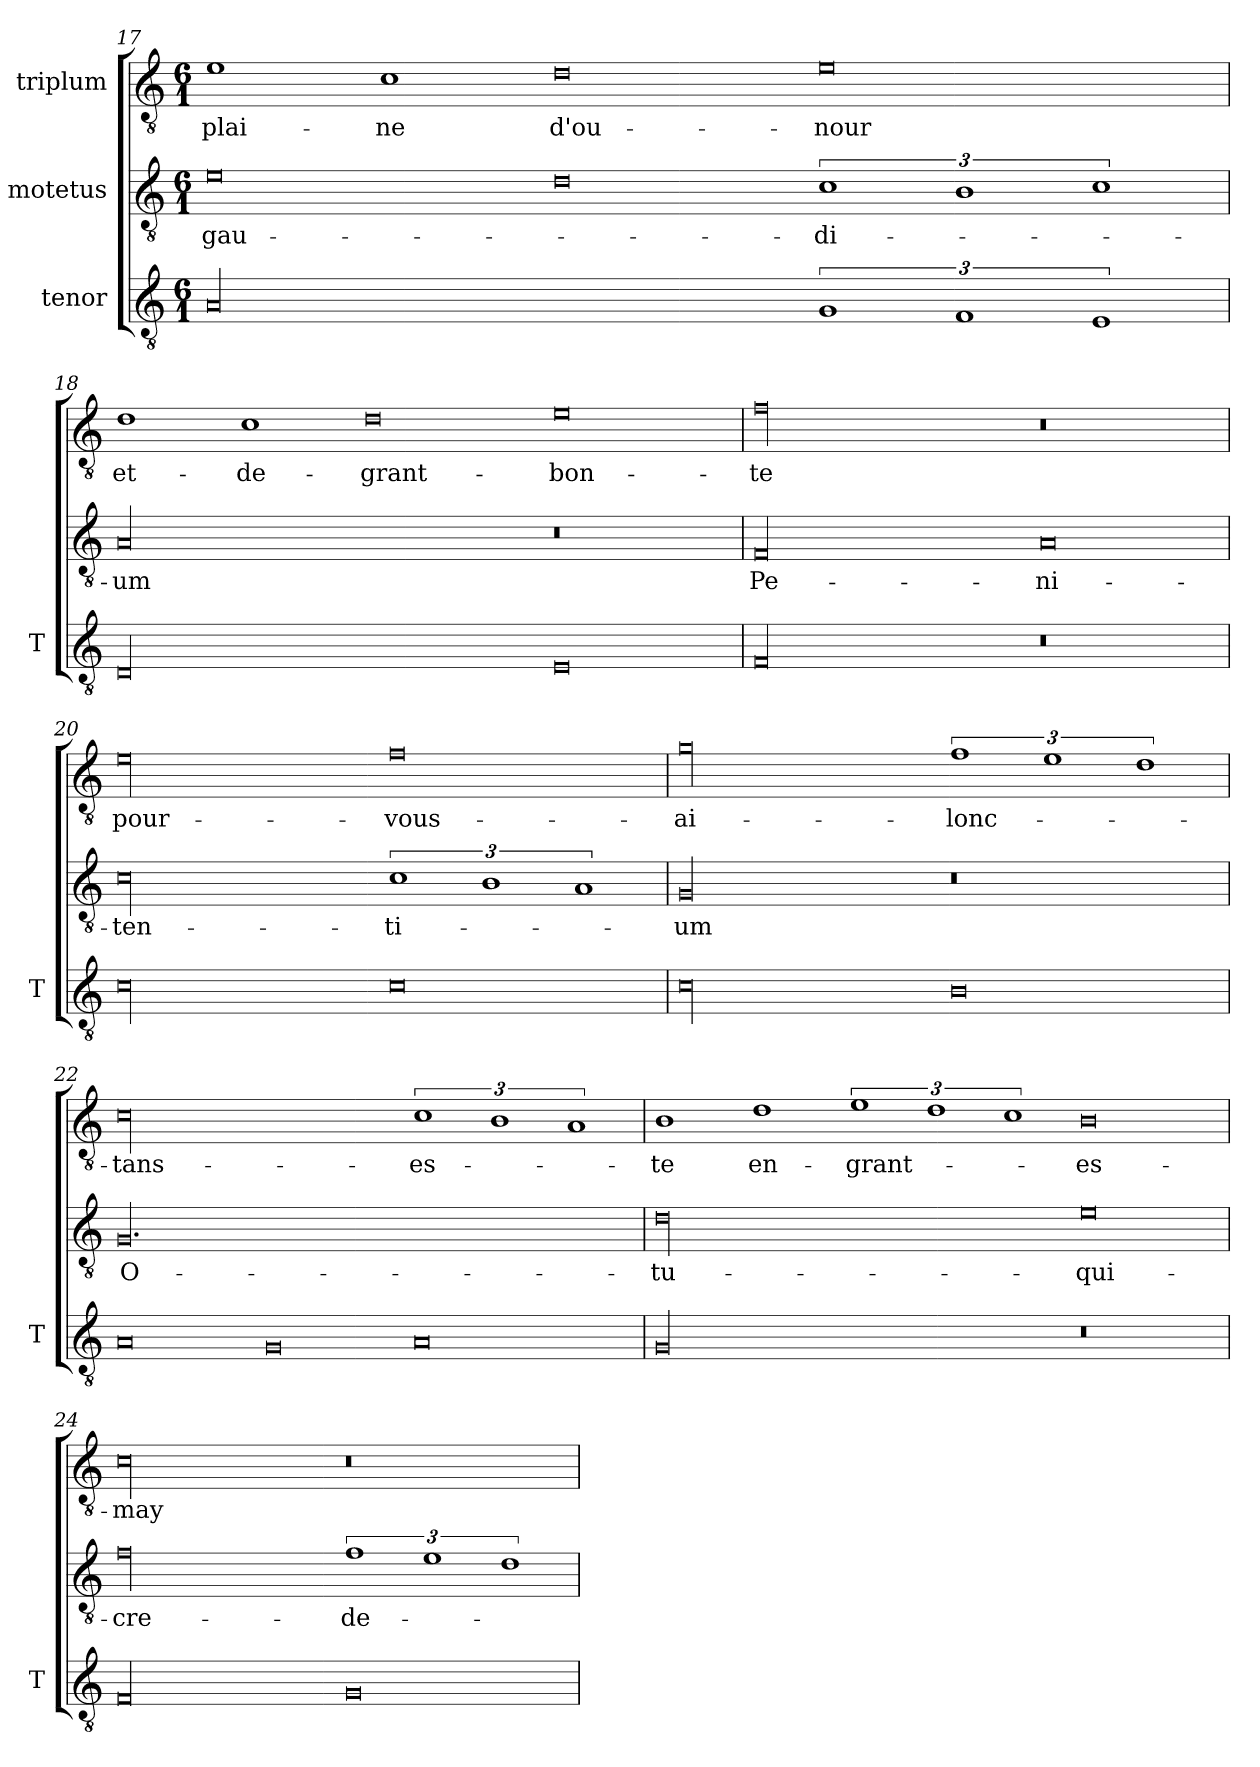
**kern	**kern	**text	**kern	**text
*part3	*part2	*part2	*part1	*part1
*staff3	*staff2	*staff2	*staff1	*staff1
*I"tenor	*I"motetus	*	*I"triplum	*
*I'T	*	*	*	*
*clefGv2	*clefGv2	*	*clefGv2	*
*k[]	*k[]	*	*k[]	*
*C:	*C:	*	*C:	*
*M6/1	*M6/1	*	*M6/1	*
=17	=17	=17	=17	=17
00A/	0e\	gau-	1e\	plai-
.	.	.	1c\	-ne
.	0d\	.	0d\	d'ou-
3%2G/	3%2c\	-di-	0e\	-nour
3%2F/	3%2B\	.	.	.
3%2E/	3%2c\	.	.	.
=18	=18	=18	=18	=18
00D/	00A/	-um	1d\	et-
.	.	.	1c\	de-
.	.	.	0d\	grant-
0E/	0r	.	0e\	bon-
=19	=19	=19	=19	=19
00F/	00F/	Pe-	00f\	-te
0r	0A/	-ni-	0r	.
=20	=20	=20	=20	=20
00c\	00c\	-ten-	00e\	pour-
0c\	3%2c\	-ti-	0f\	vous-
.	3%2B\	.	.	.
.	3%2A/	.	.	.
=21	=21	=21	=21	=21
00c\	00G/	-um	00g\	ai-
0B\	0r	.	3%2f\	lonc-
.	.	.	3%2e\	.
.	.	.	3%2d\	.
=22	=22	=22	=22	=22
0A/	00.G/	O-	00c\	tans-
0G/	.	.	.	.
0A/	.	.	3%2c\	es-
.	.	.	3%2B\	.
.	.	.	3%2A/	.
=23	=23	=23	=23	=23
00G/	00d\	tu-	1B\	-te
.	.	.	1d\	en-
.	.	.	3%2e\	grant-
.	.	.	3%2d\	.
.	.	.	3%2c\	.
0r	0e\	qui-	0B\	es-
=24	=24	=24	=24	=24
00F/	00f\	cre-	00c\	-may
0G/	3%2f\	-de-	0r	.
.	3%2e\	.	.	.
.	3%2d\	.	.	.
=	=	=	=	=
*-	*-	*-	*-	*-
